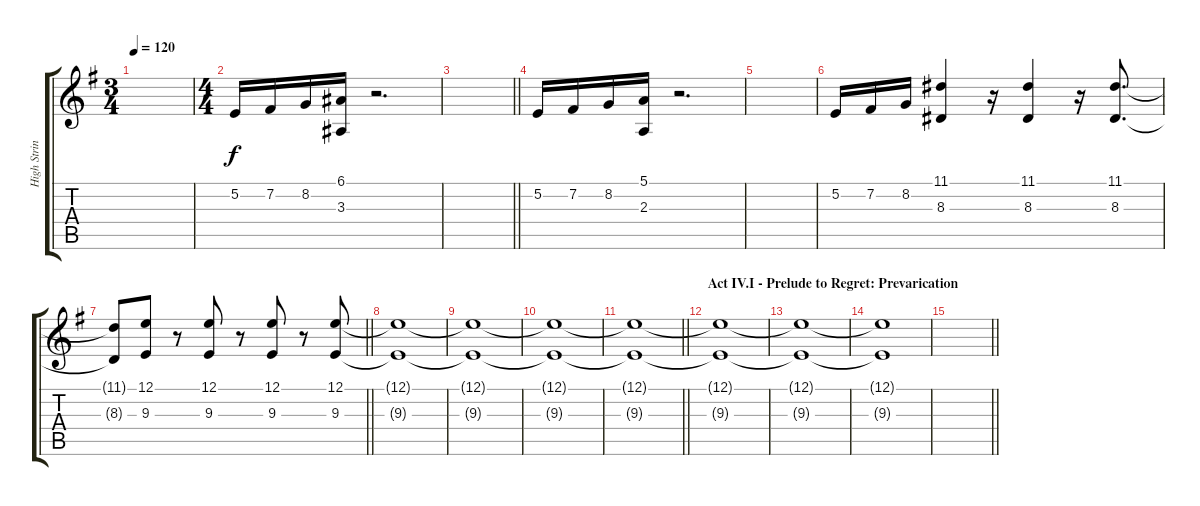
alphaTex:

\track ("High Strings Standard" "High Strin") {instrument stringensemble1}
\staff {score tabs}
\tuning (E4 B3 G3 D3 A2 E2) {hide}
\ts (3 4)
\tempo 120
\clef g2
\ks eminor
|
\ts (4 4)
5.2.16 7.2.16 8.2.16 (6.1 3.3).16 r.2{d} |
\barLineRight lightlight
|
5.2.16 7.2.16 8.2.16 (5.1 2.3).16 r.2{d} |
|
5.2.16 7.2.16 8.2.16 (11.1 8.3).4 r.16 (11.1 8.3).4 r.16 (11.1 8.3).8{d} |
\barLineRight lightlight
(11.1{t} 8.3{t}).8 (12.1 9.3).8 r.8 (12.1 9.3).8 r.8 (12.1 9.3).8 r.8 (12.1 9.3).8 |
\section ("" "")
(12.1{t} 9.3{t}).1 |
(12.1{t} 9.3{t}).1 |
(12.1{t} 9.3{t}).1{volume 16} |
\barLineRight lightlight
(12.1{t} 9.3{t}).1 |
\section ("" "Act IV.I - Prelude to Regret: Prevarication")
(12.1{t} 9.3{t}).1{volume 0} |
(12.1{t} 9.3{t}).1 |
(12.1{t} 9.3{t}).1 |
\barLineRight lightlight
